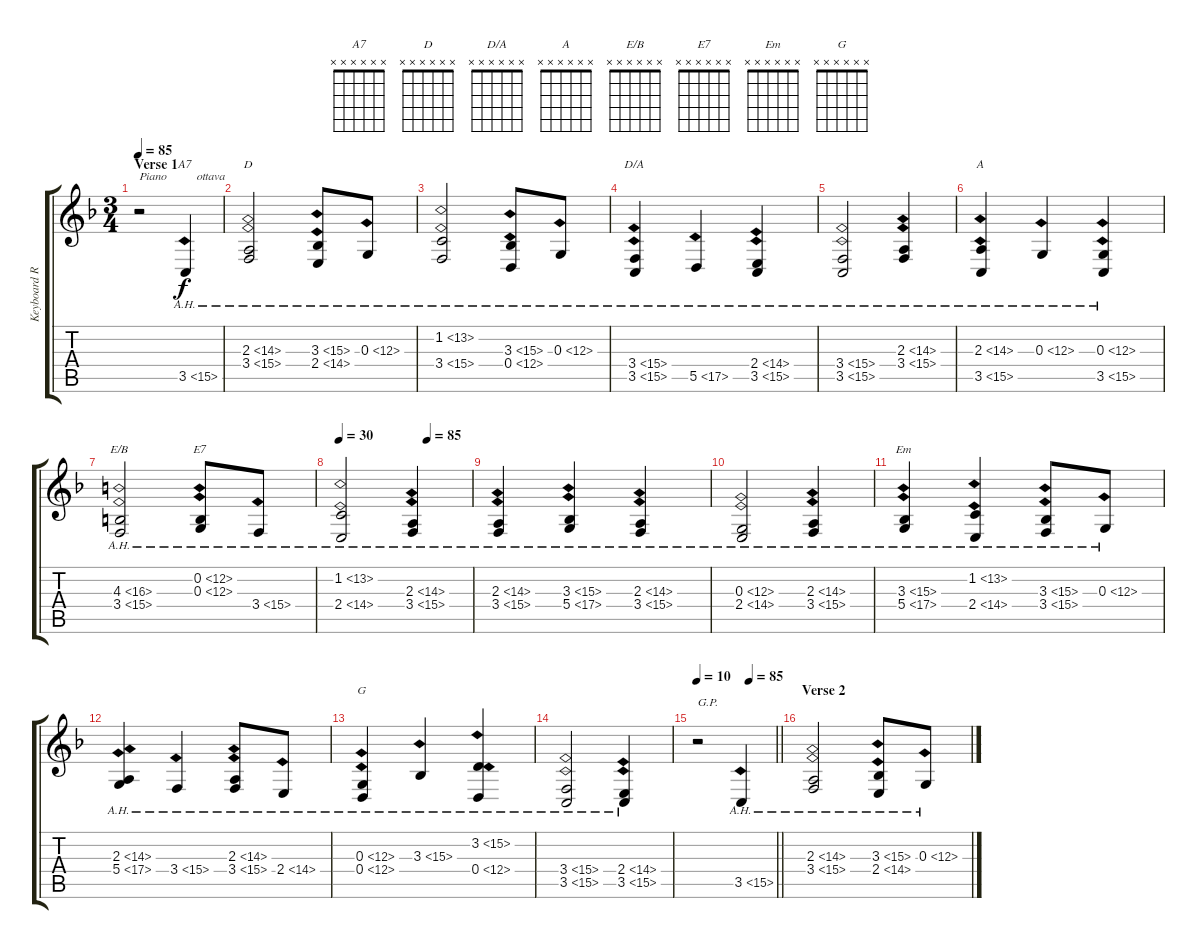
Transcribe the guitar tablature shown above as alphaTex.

\track ("Keyboard RH" "Keyboard R") {instrument acousticgrandpiano}
\staff {score tabs}
\tuning (E4 B3 G3 D3 A2 E2) {hide}
\chord ("A7" x x x x x x)
\chord ("D" x x x x x x)
\chord ("D/A" x x x x x x)
\chord ("A" x x x x x x)
\chord ("E/B" x x x x x x)
\chord ("E7" x x x x x x)
\chord ("Em" x x x x x x)
\chord ("G" x x x x x x)
\ts (3 4)
\section ("" "Verse 1")
\tempo 85
\clef g2
\ks f
r.2{txt "Piano          ottava" dy f instrument acousticgrandpiano} 3.5{ah 12}.4{ch "A7"} |
(2.3{ah 12} 3.4{ah 12}).2{ch "D"} (3.3{ah 12} 2.4{ah 12}).8 0.3{ah 12}.8 |
(1.2{ah 12} 3.4{ah 12}).2 (3.3{ah 12} 0.4{ah 12}).8 0.3{ah 12}.8 |
(3.4{ah 12} 3.5{ah 12}).4{ch "D/A"} 5.5{ah 12}.4 (2.4{ah 12} 3.5{ah 12}).4 |
(3.4{ah 12} 3.5{ah 12}).2 (2.3{ah 12} 3.4{ah 12}).4 |
(2.3{ah 12} 3.5{ah 12}).4{ch "A"} 0.3{ah 12}.4 (0.3{ah 12} 3.5{ah 12}).4 |
(4.3{ah 12} 3.4{ah 12}).2{ch "E/B"} (0.2{ah 12} 0.3{ah 12}).8{ch "E7"} 3.4{ah 12}.8 |
\tempo 30
\tempo (85 0.6666666666666666)
(1.2{ah 12} 2.4{ah 12}).2 (2.3{ah 12} 3.4{ah 12}).4 |
(2.3{ah 12} 3.4{ah 12}).4 (3.3{ah 12} 5.4{ah 12}).4 (2.3{ah 12} 3.4{ah 12}).4 |
(0.3{ah 12} 2.4{ah 12}).2 (2.3{ah 12} 3.4{ah 12}).4 |
(3.3{ah 12} 5.4{ah 12}).4{ch "Em"} (1.2{ah 12} 2.4{ah 12}).4 (3.3{ah 12} 3.4{ah 12}).8 0.3{ah 12}.8 |
(2.3{ah 12} 5.4{ah 12}).4 3.4{ah 12}.4 (2.3{ah 12} 3.4{ah 12}).8 2.4{ah 12}.8 |
(0.3{ah 12} 0.4{ah 12}).4{ch "G"} 3.3{ah 12}.4 (3.2{ah 12} 0.4{ah 12}).4 |
(3.4{ah 12} 3.5{ah 12}).2 (2.4{ah 12} 3.5{ah 12}).4 |
\tempo 1
\tempo (85 0.6666666666666666)
\tempo 10
\barLineRight lightlight
r.2{txt "G.P."} 3.5{ah 12}.4{volume 9} |
\section ("" "Verse 2")
(2.3{ah 12} 3.4{ah 12}).2 (3.3{ah 12} 2.4{ah 12}).8 0.3{ah 12}.8
